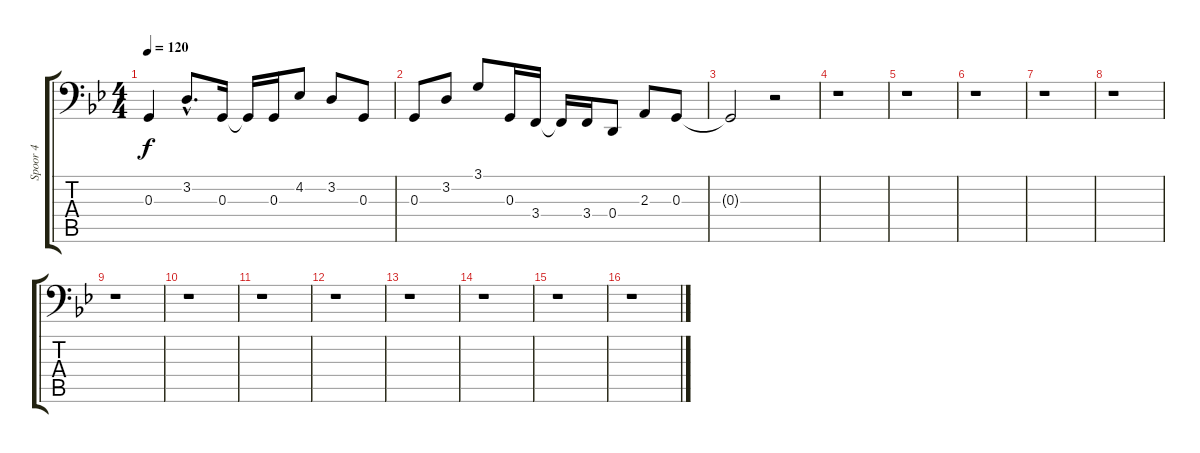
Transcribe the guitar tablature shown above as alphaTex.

\track ("Spoor 4" "Spoor 4") {instrument synthstrings2}
\staff {score tabs}
\tuning (E3 B2 G2 D2 A1 E1) {hide}
\ts (4 4)
\tempo 120
\clef f4
\ks bb
0.3.4{dy f} 3.2{hac}.8{d} 0.3.16 0.3{t}.16 0.3.16 4.2.8 3.2.8 0.3.8 |
0.3.8 3.2.8 3.1.8 0.3.16 3.4.16 3.4{t}.16 3.4.16 0.4.8 2.3.8 0.3.8 |
0.3{t}.2 r.2 |
r.1 |
r.1 |
r.1 |
r.1 |
r.1 |
r.1 |
r.1 |
r.1 |
r.1 |
r.1 |
r.1 |
r.1 |
r.1
